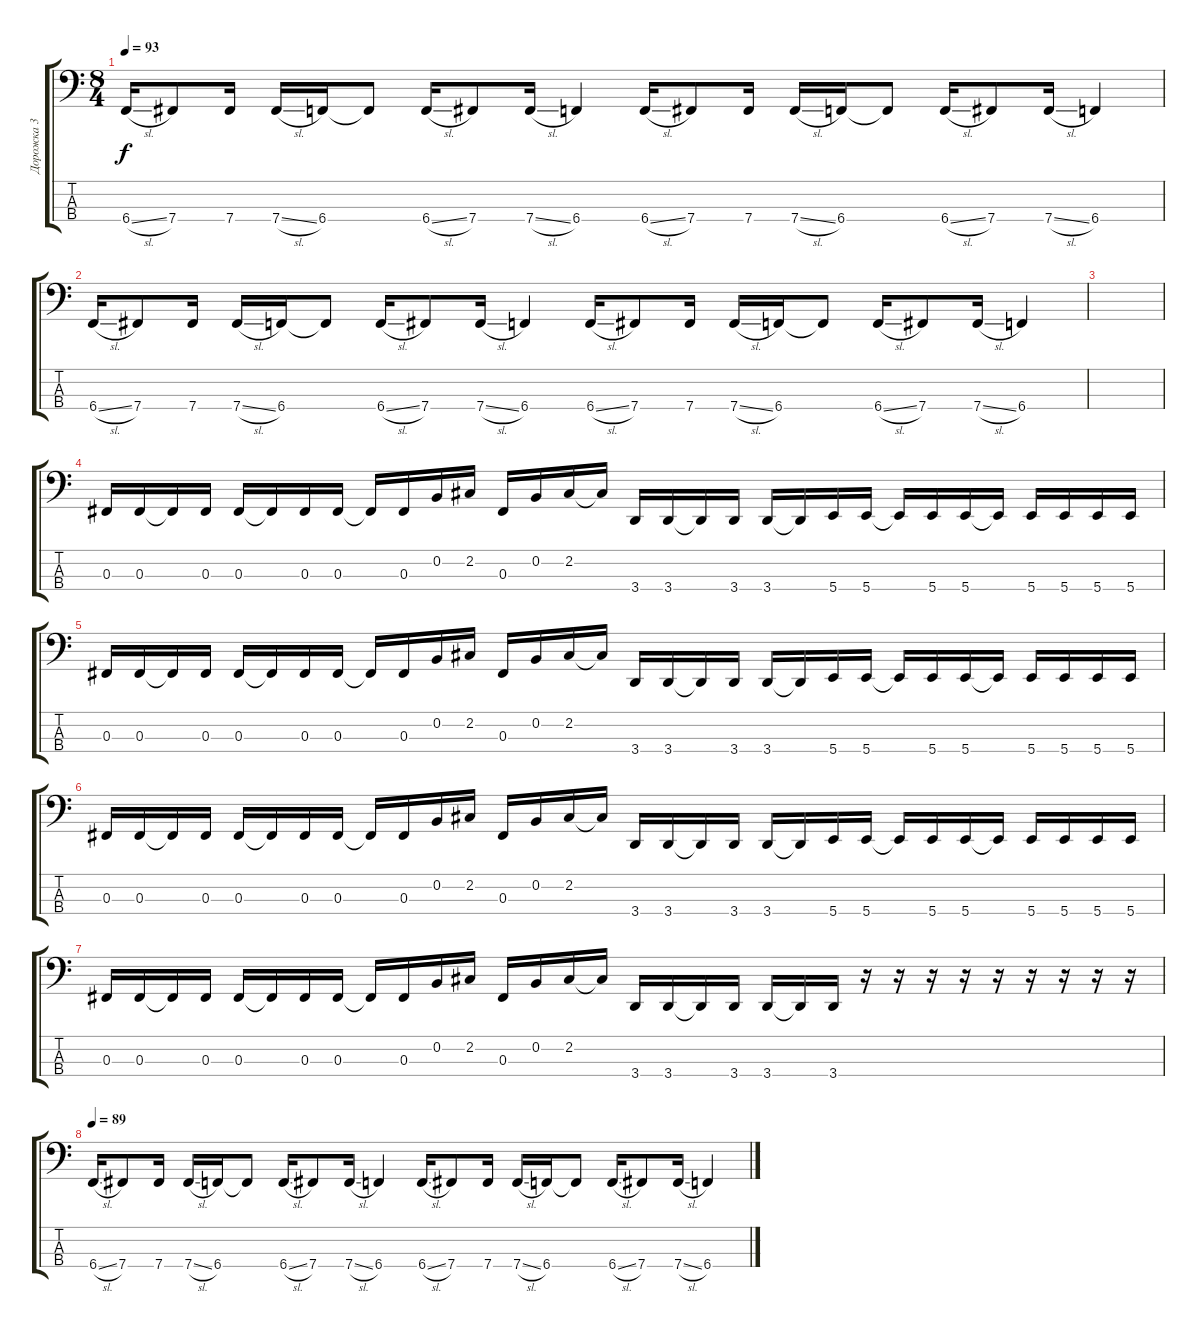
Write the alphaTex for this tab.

\track ("Дорожка 3" "Дорожка 3") {instrument slapbass2}
\staff {score tabs}
\tuning (E2 B1 Gb1 B0) {hide}
\ts (8 4)
\tempo 93
\clef f4
\ks c
6.4{sl}.16{dy f} 7.4.8 7.4.16 7.4{sl}.16 6.4.16 6.4{t}.8 6.4{sl}.16 7.4.8 7.4{sl}.16 6.4.4 6.4{sl}.16 7.4.8 7.4.16 7.4{sl}.16 6.4.16 6.4{t}.8 6.4{sl}.16 7.4.8 7.4{sl}.16 6.4.4 |
6.4{sl}.16 7.4.8 7.4.16 7.4{sl}.16 6.4.16 6.4{t}.8 6.4{sl}.16 7.4.8 7.4{sl}.16 6.4.4 6.4{sl}.16 7.4.8 7.4.16 7.4{sl}.16 6.4.16 6.4{t}.8 6.4{sl}.16 7.4.8 7.4{sl}.16 6.4.4 |
|
0.3.16 0.3.16 0.3{t}.16 0.3.16 0.3.16 0.3{t}.16 0.3.16 0.3.16 0.3{t}.16 0.3.16 0.2.16 2.2.16 0.3.16 0.2.16 2.2.16 2.2{t}.16 3.4.16 3.4.16 3.4{t}.16 3.4.16 3.4.16 3.4{t}.16 5.4.16 5.4.16 5.4{t}.16 5.4.16 5.4.16 5.4{t}.16 5.4.16 5.4.16 5.4.16 5.4.16 |
0.3.16 0.3.16 0.3{t}.16 0.3.16 0.3.16 0.3{t}.16 0.3.16 0.3.16 0.3{t}.16 0.3.16 0.2.16 2.2.16 0.3.16 0.2.16 2.2.16 2.2{t}.16 3.4.16 3.4.16 3.4{t}.16 3.4.16 3.4.16 3.4{t}.16 5.4.16 5.4.16 5.4{t}.16 5.4.16 5.4.16 5.4{t}.16 5.4.16 5.4.16 5.4.16 5.4.16 |
0.3.16 0.3.16 0.3{t}.16 0.3.16 0.3.16 0.3{t}.16 0.3.16 0.3.16 0.3{t}.16 0.3.16 0.2.16 2.2.16 0.3.16 0.2.16 2.2.16 2.2{t}.16 3.4.16 3.4.16 3.4{t}.16 3.4.16 3.4.16 3.4{t}.16 5.4.16 5.4.16 5.4{t}.16 5.4.16 5.4.16 5.4{t}.16 5.4.16 5.4.16 5.4.16 5.4.16 |
0.3.16 0.3.16 0.3{t}.16 0.3.16 0.3.16 0.3{t}.16 0.3.16 0.3.16 0.3{t}.16 0.3.16 0.2.16 2.2.16 0.3.16 0.2.16 2.2.16 2.2{t}.16 3.4.16 3.4.16 3.4{t}.16 3.4.16 3.4.16 3.4{t}.16 3.4.16 r.16 r.16 r.16 r.16 r.16 r.16 r.16 r.16 r.16 |
\tempo 89
6.4{sl}.16 7.4.8 7.4.16 7.4{sl}.16 6.4.16 6.4{t}.8 6.4{sl}.16 7.4.8 7.4{sl}.16 6.4.4 6.4{sl}.16 7.4.8 7.4.16 7.4{sl}.16 6.4.16 6.4{t}.8 6.4{sl}.16 7.4.8 7.4{sl}.16 6.4.4
